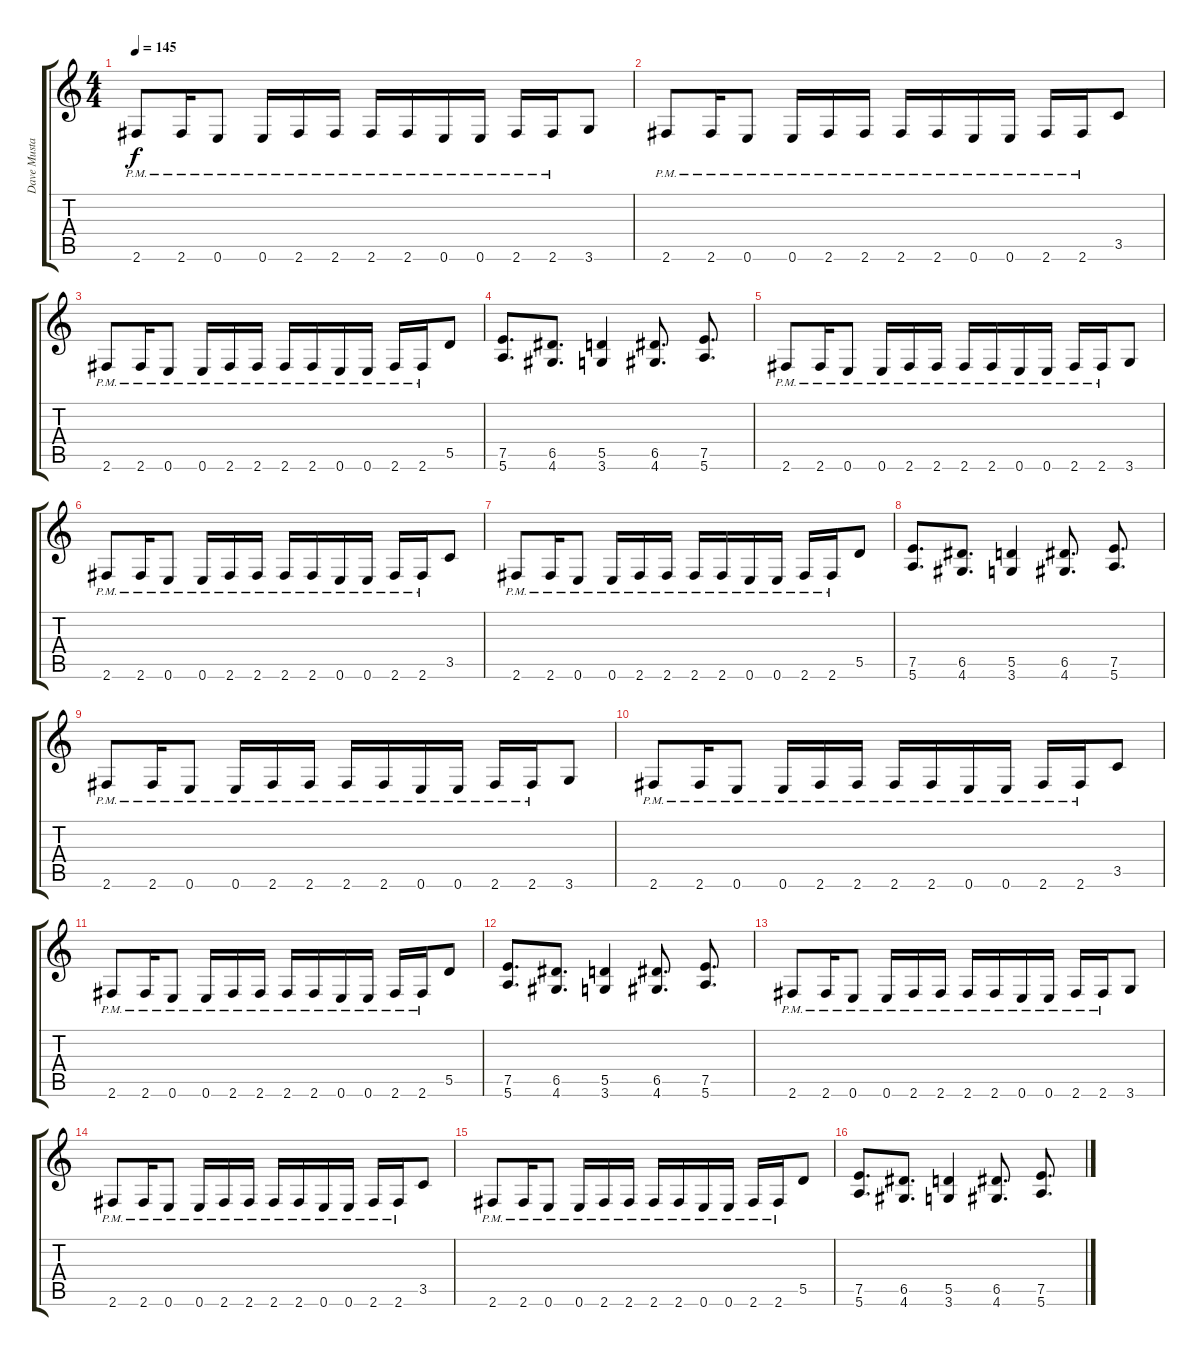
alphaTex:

\track ("Dave Mustaine" "Dave Musta") {instrument distortionguitar}
\staff {score tabs}
\tuning (E4 B3 G3 D3 A2 E2) {hide}
\ts (4 4)
\tempo 145
\clef g2
\ks c
2.6{pm}.8{dy f instrument distortionguitar} 2.6{pm}.16 0.6{pm}.8 0.6{pm}.16 2.6{pm}.16 2.6{pm}.16 2.6{pm}.16 2.6{pm}.16 0.6{pm}.16 0.6{pm}.16 2.6{pm}.16 2.6{pm}.16 3.6.8 |
2.6{pm}.8 2.6{pm}.16 0.6{pm}.8 0.6{pm}.16 2.6{pm}.16 2.6{pm}.16 2.6{pm}.16 2.6{pm}.16 0.6{pm}.16 0.6{pm}.16 2.6{pm}.16 2.6{pm}.16 3.5.8 |
2.6{pm}.8 2.6{pm}.16 0.6{pm}.8 0.6{pm}.16 2.6{pm}.16 2.6{pm}.16 2.6{pm}.16 2.6{pm}.16 0.6{pm}.16 0.6{pm}.16 2.6{pm}.16 2.6{pm}.16 5.5.8 |
(7.5 5.6).8{d} (6.5 4.6).8{d} (5.5 3.6).4 (6.5 4.6).8{d} (7.5 5.6).8{d} |
2.6{pm}.8 2.6{pm}.16 0.6{pm}.8 0.6{pm}.16 2.6{pm}.16 2.6{pm}.16 2.6{pm}.16 2.6{pm}.16 0.6{pm}.16 0.6{pm}.16 2.6{pm}.16 2.6{pm}.16 3.6.8 |
2.6{pm}.8 2.6{pm}.16 0.6{pm}.8 0.6{pm}.16 2.6{pm}.16 2.6{pm}.16 2.6{pm}.16 2.6{pm}.16 0.6{pm}.16 0.6{pm}.16 2.6{pm}.16 2.6{pm}.16 3.5.8 |
2.6{pm}.8 2.6{pm}.16 0.6{pm}.8 0.6{pm}.16 2.6{pm}.16 2.6{pm}.16 2.6{pm}.16 2.6{pm}.16 0.6{pm}.16 0.6{pm}.16 2.6{pm}.16 2.6{pm}.16 5.5.8 |
(7.5 5.6).8{d} (6.5 4.6).8{d} (5.5 3.6).4 (6.5 4.6).8{d} (7.5 5.6).8{d} |
2.6{pm}.8 2.6{pm}.16 0.6{pm}.8 0.6{pm}.16 2.6{pm}.16 2.6{pm}.16 2.6{pm}.16 2.6{pm}.16 0.6{pm}.16 0.6{pm}.16 2.6{pm}.16 2.6{pm}.16 3.6.8 |
2.6{pm}.8 2.6{pm}.16 0.6{pm}.8 0.6{pm}.16 2.6{pm}.16 2.6{pm}.16 2.6{pm}.16 2.6{pm}.16 0.6{pm}.16 0.6{pm}.16 2.6{pm}.16 2.6{pm}.16 3.5.8 |
2.6{pm}.8 2.6{pm}.16 0.6{pm}.8 0.6{pm}.16 2.6{pm}.16 2.6{pm}.16 2.6{pm}.16 2.6{pm}.16 0.6{pm}.16 0.6{pm}.16 2.6{pm}.16 2.6{pm}.16 5.5.8 |
(7.5 5.6).8{d} (6.5 4.6).8{d} (5.5 3.6).4 (6.5 4.6).8{d} (7.5 5.6).8{d} |
2.6{pm}.8 2.6{pm}.16 0.6{pm}.8 0.6{pm}.16 2.6{pm}.16 2.6{pm}.16 2.6{pm}.16 2.6{pm}.16 0.6{pm}.16 0.6{pm}.16 2.6{pm}.16 2.6{pm}.16 3.6.8 |
2.6{pm}.8 2.6{pm}.16 0.6{pm}.8 0.6{pm}.16 2.6{pm}.16 2.6{pm}.16 2.6{pm}.16 2.6{pm}.16 0.6{pm}.16 0.6{pm}.16 2.6{pm}.16 2.6{pm}.16 3.5.8 |
2.6{pm}.8 2.6{pm}.16 0.6{pm}.8 0.6{pm}.16 2.6{pm}.16 2.6{pm}.16 2.6{pm}.16 2.6{pm}.16 0.6{pm}.16 0.6{pm}.16 2.6{pm}.16 2.6{pm}.16 5.5.8 |
(7.5 5.6).8{d} (6.5 4.6).8{d} (5.5 3.6).4 (6.5 4.6).8{d} (7.5 5.6).8{d}
